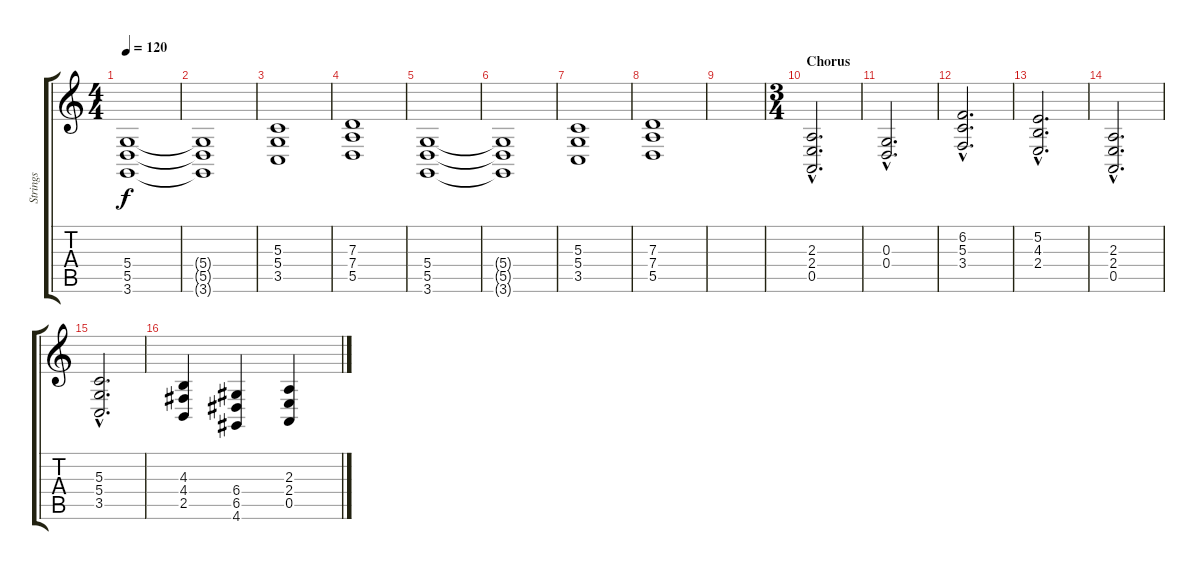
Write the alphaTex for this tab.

\track ("Strings" "Strings") {instrument stringensemble1}
\staff {score tabs}
\tuning (E4 B3 G3 D3 A2 E2) {hide}
\ts (4 4)
\tempo 120
\clef g2
\ks c
(5.4 5.5 3.6).1{dy f} |
(5.4{t} 5.5{t} 3.6{t}).1 |
(5.3 5.4 3.5).1 |
(7.3 7.4 5.5).1 |
(5.4 5.5 3.6).1 |
(5.4{t} 5.5{t} 3.6{t}).1 |
(5.3 5.4 3.5).1 |
(7.3 7.4 5.5).1 |
|
\ts (3 4)
\section ("" "Chorus")
(2.3{hac} 2.4{hac} 0.5{hac}).2{d} |
(0.3{hac} 0.4{hac}).2{d} |
(6.2{hac} 5.3{hac} 3.4{hac}).2{d} |
(5.2{hac} 4.3{hac} 2.4{hac}).2{d} |
(2.3{hac} 2.4{hac} 0.5{hac}).2{d} |
(5.3{hac} 5.4{hac} 3.5{hac}).2{d} |
(4.3 4.4 2.5).4 (6.4 6.5 4.6).4 (2.3 2.4 0.5).4
